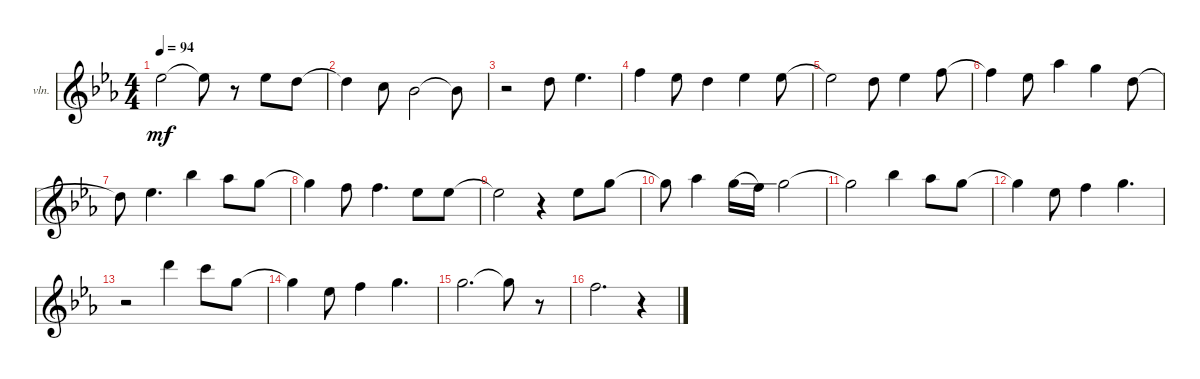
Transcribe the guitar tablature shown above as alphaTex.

\defaultSystemsLayout 4
\bracketExtendMode groupsimilarinstruments
\firstSystemTrackNameOrientation horizontal
\otherSystemsTrackNameOrientation horizontal
\track ("Violin" "vln.") {defaultSystemsLayout 4 instrument violin}
\staff {score}
\tuning (E4 B3 G3 D3 A2 E2)
\ts (4 4)
\tempo 94
\clef g2
\scale
1.19394
\ks cminor
11.1{t acc b}.2{dy mf beam Down} 11.1{t acc b}.8{beam Down} r.8{beam Down} 11.1{acc b}.8{beam Down} 10.1{acc forcenatural}.8{beam Down} |
\scale
0.935354 10.1{t acc forcenatural}.4{beam Down} 8.1{acc forcenatural}.8{beam Down} 6.1{acc b}.2{beam Down} 6.1{t acc b}.8{beam Down} |
\scale
0.935354 r.2{beam Down} 10.1{acc forcenatural}.8{beam Down} 11.1{acc b}.4{d beam Down} |
\scale
0.935354 13.1{acc forcenatural}.4{beam Down} 11.1{acc b}.8{beam Down} 10.1{acc forcenatural}.4{beam Down} 11.1{acc b}.4{beam Down} 11.1{acc b}.8{beam Down} |
\scale
1.19394 11.1{t acc b}.2{beam Down} 10.1{acc forcenatural}.8{beam Down} 11.1{acc b}.4{beam Down} 18.2{acc forcenatural}.8{beam Down} |
\scale
0.935354 18.2{t acc forcenatural}.4{beam Down} 16.2{acc b}.8{beam Down} 16.1{acc b}.4{beam Down} 15.1{acc forcenatural}.4{beam Down} 15.2{acc forcenatural}.8{beam Down} |
\scale
0.935354 15.2{t acc forcenatural}.8{beam Down} 11.1{acc b}.4{d beam Down} 18.1{acc b}.4{beam Down} 16.1{acc b}.8{beam Down} 15.1{acc forcenatural}.8{beam Down} |
\scale
0.935354 15.1{t acc forcenatural}.4{beam Down} 18.2{acc forcenatural}.8{beam Down} 18.2{acc forcenatural}.4{d beam Down} 11.1{acc b}.8{beam Down} 11.1{acc b}.8{beam Down} |
\scale
1.19394 11.1{t acc b}.2{beam Down} r.4{beam Down} 11.1{acc b}.8{beam Down} 15.1{acc forcenatural}.8{beam Down} |
\scale
0.935354 15.1{t acc forcenatural}.8{beam Down} 16.1{acc b}.4{beam Down} 15.1{ss acc forcenatural}.16{legatoorigin beam Down} 18.2{acc forcenatural}.16{beam Down} 15.1{acc forcenatural}.2{beam Down} |
\scale
0.935354 15.1{t acc forcenatural}.2{beam Down} 18.1{acc b}.4{beam Down} 16.1{acc b}.8{beam Down} 15.1{acc forcenatural}.8{beam Down} |
\scale
0.935354 15.1{t acc forcenatural}.4{beam Down} 11.1{acc b}.8{beam Down} 13.1{acc forcenatural}.4{beam Down} 15.1{acc forcenatural}.4{d beam Down} |
\scale
1.19394 r.2{beam Down} 22.1{acc forcenatural}.4{beam Down} 20.1{acc forcenatural}.8{beam Down} 15.1{acc forcenatural}.8{beam Down} |
\scale
0.935354 15.1{t acc forcenatural}.4{beam Down} 11.1{acc b}.8{beam Down} 13.1{acc forcenatural}.4{beam Down} 15.1{acc forcenatural}.4{d beam Down} |
\scale
0.935354 20.2{acc forcenatural}.2{d beam Down} 20.2{t acc forcenatural}.8{beam Down} r.8{beam Down} |
\scale
0.935354 13.1{acc forcenatural}.2{d beam Down} r.4{beam Down}
